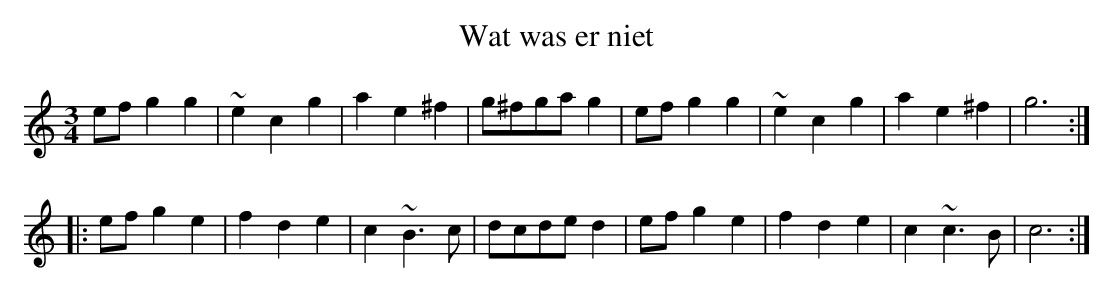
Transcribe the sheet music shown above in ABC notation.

X:1
T:Wat was er niet
M:3/4
K:Cmaj
efg2g2|~e2c2g2|a2e2^f2|g^fgag2|efg2g2|~e2c2g2|a2e2^f2|g6:|
|:efg2e2|f2d2e2|c2~B3c|dcded2|efg2e2|f2d2e2|c2~c3B|c6:|
